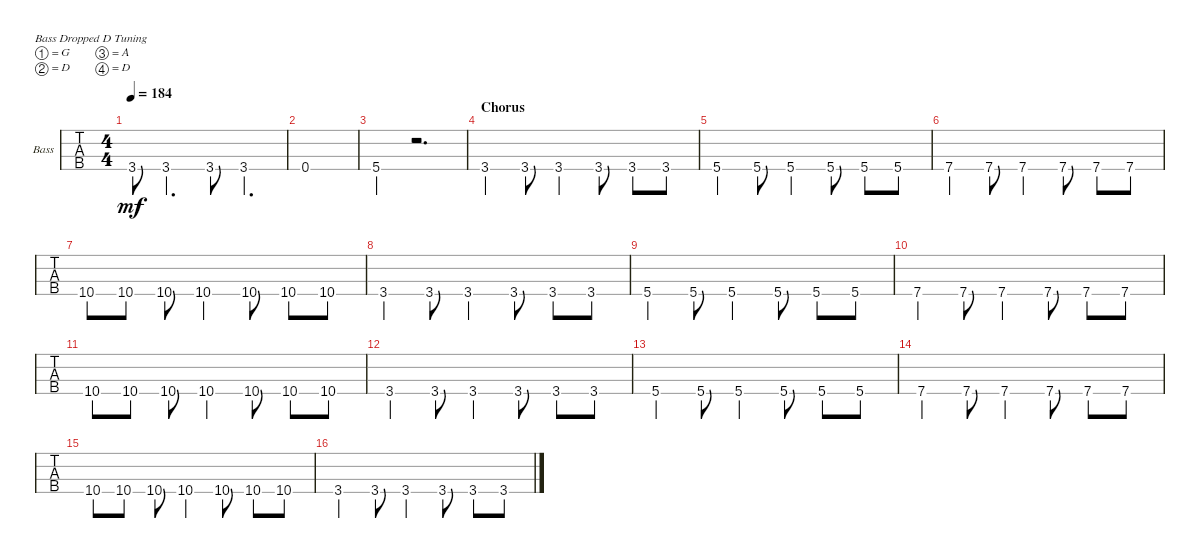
\defaultSystemsLayout 4
\bracketExtendMode groupsimilarinstruments
\firstSystemTrackNameOrientation horizontal
\otherSystemsTrackNameOrientation horizontal
\track ("Bass (David)" "Bass") {instrument electricbassfinger}
\staff {tabs}
\tuning (G2 D2 A1 D1)
\ts (4 4)
\tempo 184
\clef f4
\ks c
3.4{t}.8{dy mf} 3.4.4{d} 3.4.8 3.4.4{d} |
0.4.1 |
5.4.4 r.2{d} |
\section ("" "Chorus")
3.4.4 3.4.8 3.4.4 3.4.8 3.4.8 3.4.8 |
5.4.4 5.4.8 5.4.4 5.4.8 5.4.8 5.4.8 |
7.4.4 7.4.8 7.4.4 7.4.8 7.4.8 7.4.8 |
10.4.8 10.4.8 10.4.8 10.4.4 10.4.8 10.4.8 10.4.8 |
3.4.4 3.4.8 3.4.4 3.4.8 3.4.8 3.4.8 |
5.4.4 5.4.8 5.4.4 5.4.8 5.4.8 5.4.8 |
7.4.4 7.4.8 7.4.4 7.4.8 7.4.8 7.4.8 |
10.4.8 10.4.8 10.4.8 10.4.4 10.4.8 10.4.8 10.4.8 |
3.4.4 3.4.8 3.4.4 3.4.8 3.4.8 3.4.8 |
5.4.4 5.4.8 5.4.4 5.4.8 5.4.8 5.4.8 |
7.4.4 7.4.8 7.4.4 7.4.8 7.4.8 7.4.8 |
10.4.8 10.4.8 10.4.8 10.4.4 10.4.8 10.4.8 10.4.8 |
3.4.4 3.4.8 3.4.4 3.4.8 3.4.8 3.4.8
